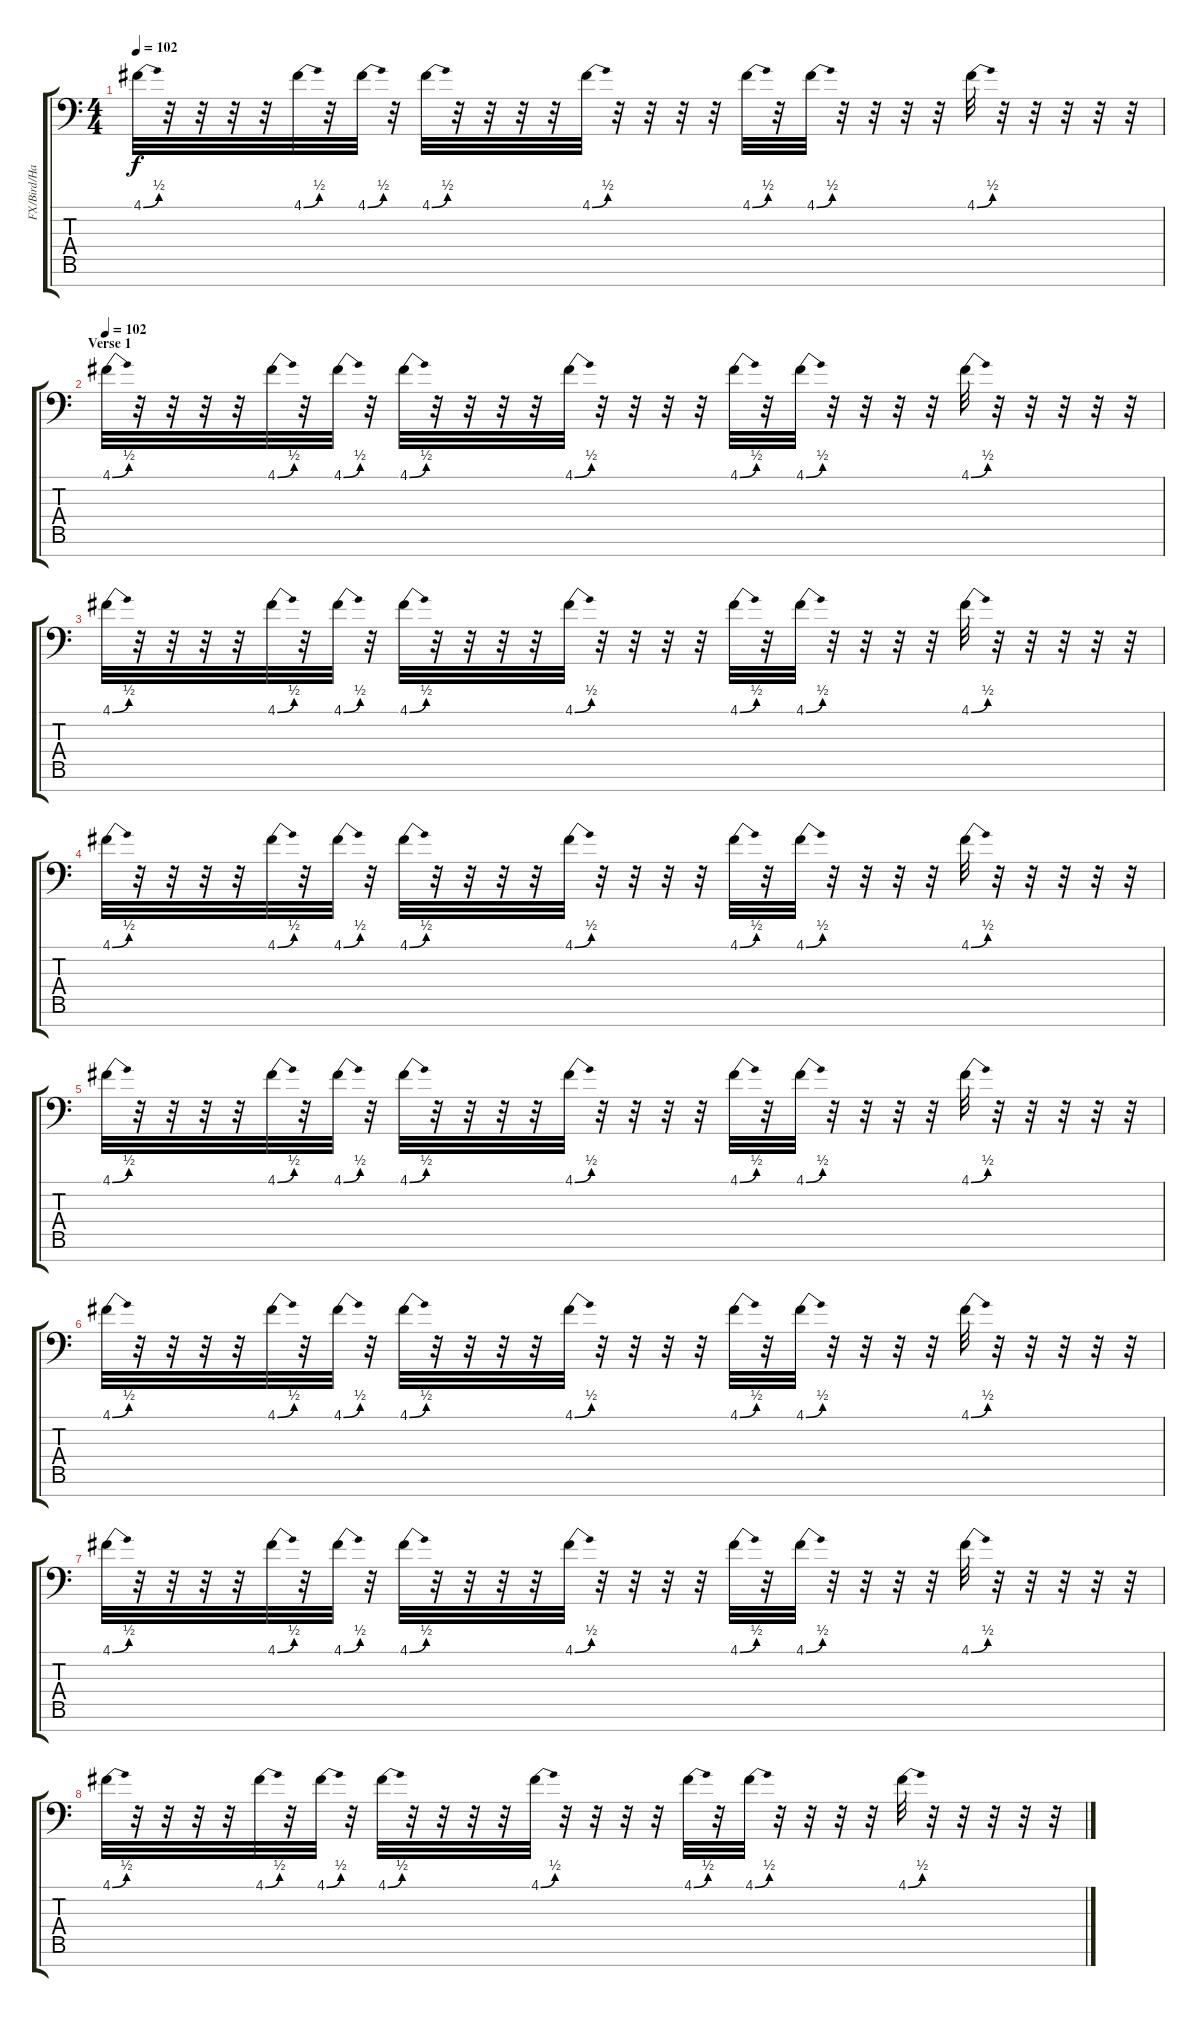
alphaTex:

\track ("FX/Bird/Harmonics/Tremolo" "FX/Bird/Ha") {instrument birdtweet}
\staff {score tabs}
\tuning (D4 A3 F3 C3 G2 D2 A1) {hide}
\ts (4 4)
\tempo 102
\clef f4
\ks c
4.1{be (bend 0 0 60 2)}.32{dy f} r.32 r.32 r.32 r.32 4.1{be (bend 0 0 60 2)}.32 r.32 4.1{be (bend 0 0 60 2)}.32 r.32 4.1{be (bend 0 0 60 2)}.32 r.32 r.32 r.32 r.32 4.1{be (bend 0 0 60 2)}.32 r.32 r.32 r.32 r.32 4.1{be (bend 0 0 60 2)}.32 r.32 4.1{be (bend 0 0 60 2)}.32 r.32 r.32 r.32 r.32 4.1{be (bend 0 0 60 2)}.32 r.32 r.32 r.32 r.32 r.32 |
\section ("" "Verse 1")
\tempo 102
4.1{be (bend 0 0 60 2)}.32{volume 2 balance 5 instrument birdtweet} r.32 r.32 r.32 r.32 4.1{be (bend 0 0 60 2)}.32 r.32 4.1{be (bend 0 0 60 2)}.32 r.32 4.1{be (bend 0 0 60 2)}.32 r.32 r.32 r.32 r.32 4.1{be (bend 0 0 60 2)}.32 r.32 r.32 r.32 r.32 4.1{be (bend 0 0 60 2)}.32 r.32 4.1{be (bend 0 0 60 2)}.32 r.32 r.32 r.32 r.32 4.1{be (bend 0 0 60 2)}.32 r.32 r.32 r.32 r.32 r.32 |
4.1{be (bend 0 0 60 2)}.32 r.32 r.32 r.32 r.32 4.1{be (bend 0 0 60 2)}.32 r.32 4.1{be (bend 0 0 60 2)}.32 r.32 4.1{be (bend 0 0 60 2)}.32 r.32 r.32 r.32 r.32 4.1{be (bend 0 0 60 2)}.32 r.32 r.32 r.32 r.32 4.1{be (bend 0 0 60 2)}.32 r.32 4.1{be (bend 0 0 60 2)}.32 r.32 r.32 r.32 r.32 4.1{be (bend 0 0 60 2)}.32 r.32 r.32 r.32 r.32 r.32 |
4.1{be (bend 0 0 60 2)}.32 r.32 r.32 r.32 r.32 4.1{be (bend 0 0 60 2)}.32 r.32 4.1{be (bend 0 0 60 2)}.32 r.32 4.1{be (bend 0 0 60 2)}.32 r.32 r.32 r.32 r.32 4.1{be (bend 0 0 60 2)}.32 r.32 r.32 r.32 r.32 4.1{be (bend 0 0 60 2)}.32 r.32 4.1{be (bend 0 0 60 2)}.32 r.32 r.32 r.32 r.32 4.1{be (bend 0 0 60 2)}.32 r.32 r.32 r.32 r.32 r.32 |
4.1{be (bend 0 0 60 2)}.32 r.32 r.32 r.32 r.32 4.1{be (bend 0 0 60 2)}.32 r.32 4.1{be (bend 0 0 60 2)}.32 r.32 4.1{be (bend 0 0 60 2)}.32 r.32 r.32 r.32 r.32 4.1{be (bend 0 0 60 2)}.32 r.32 r.32 r.32 r.32 4.1{be (bend 0 0 60 2)}.32 r.32 4.1{be (bend 0 0 60 2)}.32 r.32 r.32 r.32 r.32 4.1{be (bend 0 0 60 2)}.32 r.32 r.32 r.32 r.32 r.32 |
4.1{be (bend 0 0 60 2)}.32 r.32 r.32 r.32 r.32 4.1{be (bend 0 0 60 2)}.32 r.32 4.1{be (bend 0 0 60 2)}.32 r.32 4.1{be (bend 0 0 60 2)}.32 r.32 r.32 r.32 r.32 4.1{be (bend 0 0 60 2)}.32 r.32 r.32 r.32 r.32 4.1{be (bend 0 0 60 2)}.32 r.32 4.1{be (bend 0 0 60 2)}.32 r.32 r.32 r.32 r.32 4.1{be (bend 0 0 60 2)}.32 r.32 r.32 r.32 r.32 r.32 |
4.1{be (bend 0 0 60 2)}.32 r.32 r.32 r.32 r.32 4.1{be (bend 0 0 60 2)}.32 r.32 4.1{be (bend 0 0 60 2)}.32 r.32 4.1{be (bend 0 0 60 2)}.32 r.32 r.32 r.32 r.32 4.1{be (bend 0 0 60 2)}.32 r.32 r.32 r.32 r.32 4.1{be (bend 0 0 60 2)}.32 r.32 4.1{be (bend 0 0 60 2)}.32 r.32 r.32 r.32 r.32 4.1{be (bend 0 0 60 2)}.32 r.32 r.32 r.32 r.32 r.32 |
4.1{be (bend 0 0 60 2)}.32 r.32 r.32 r.32 r.32 4.1{be (bend 0 0 60 2)}.32 r.32 4.1{be (bend 0 0 60 2)}.32 r.32 4.1{be (bend 0 0 60 2)}.32 r.32 r.32 r.32 r.32 4.1{be (bend 0 0 60 2)}.32 r.32 r.32 r.32 r.32 4.1{be (bend 0 0 60 2)}.32 r.32 4.1{be (bend 0 0 60 2)}.32 r.32 r.32 r.32 r.32 4.1{be (bend 0 0 60 2)}.32 r.32 r.32 r.32 r.32 r.32
